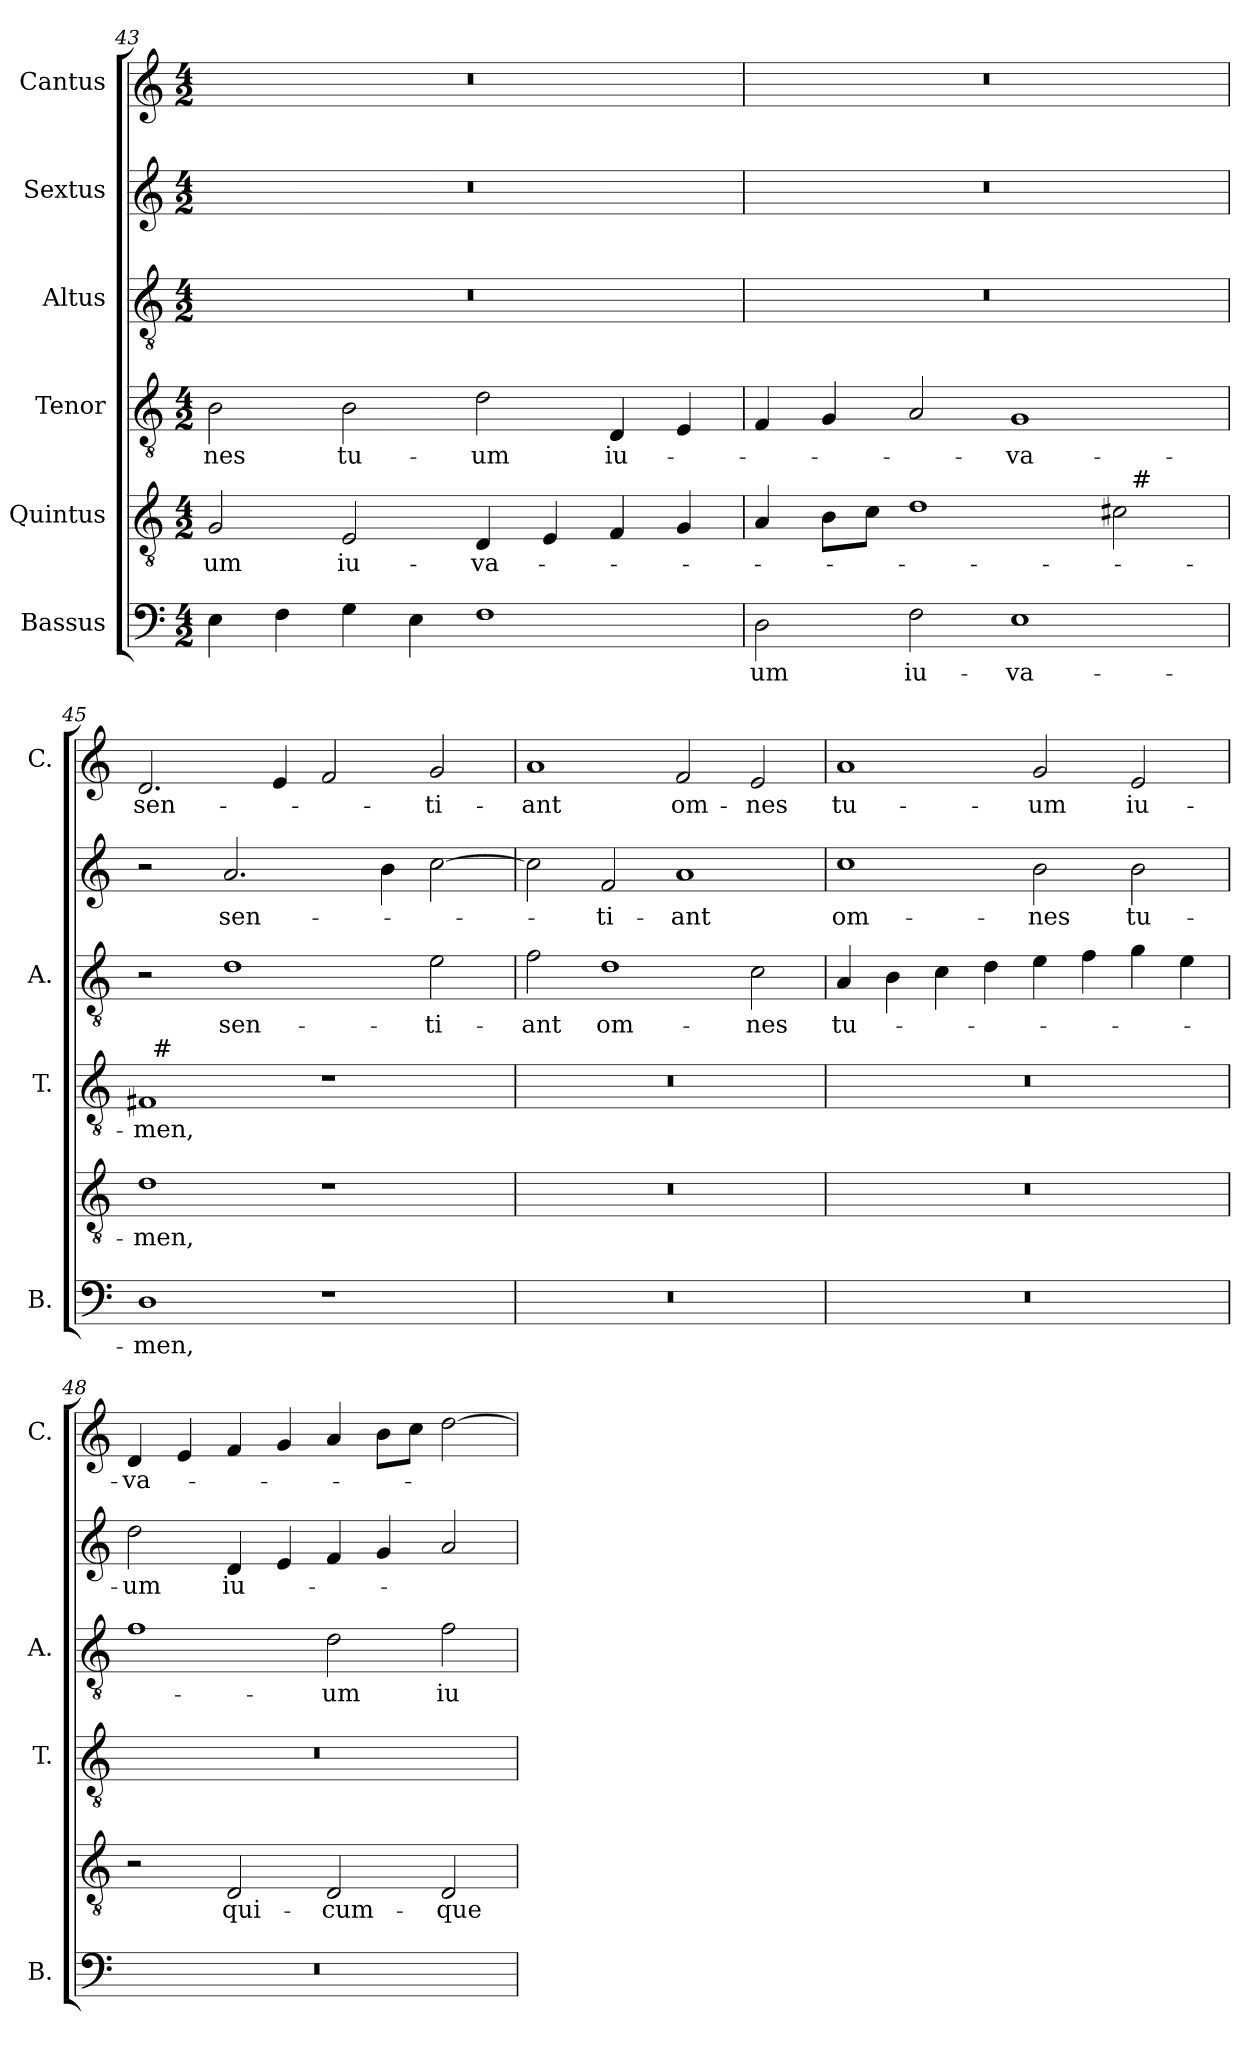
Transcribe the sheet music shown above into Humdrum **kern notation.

**kern	**text	**kern	**text	**kern	**text	**kern	**text	**kern	**text	**kern	**text
*part6	*part6	*part5	*part5	*part4	*part4	*part3	*part3	*part2	*part2	*part1	*part1
*staff6	*staff6	*staff5	*staff5	*staff4	*staff4	*staff3	*staff3	*staff2	*staff2	*staff1	*staff1
*I"Bassus	*	*I"Quintus	*	*I"Tenor	*	*I"Altus	*	*I"Sextus	*	*I"Cantus	*
*I'B.	*	*	*	*I'T.	*	*I'A.	*	*	*	*I'C.	*
!!LO:PB:g=z
*clefF4	*	*clefGv2	*	*clefGv2	*	*clefGv2	*	*clefG2	*	*clefG2	*
*	*	*ITrd7c12	*	*ITrd7c12	*	*ITrd7c12	*	*	*	*	*
*k[]	*	*k[]	*	*k[]	*	*k[]	*	*k[]	*	*k[]	*
*a:	*	*a:	*	*a:	*	*a:	*	*a:	*	*a:	*
*M4/2	*	*M4/2	*	*M4/2	*	*M4/2	*	*M4/2	*	*M4/2	*
=43	=43	=43	=43	=43	=43	=43	=43	=43	=43	=43	=43
!	!	!	!LO:LY:b	!	!LO:LY:b	!LO:N:vis=1	!	!LO:N:vis=1	!	!LO:N:vis=1	!
4E\	.	2GG/	-um	2BB\	-nes	0r	.	0r	.	0r	.
4F\	.	.	.	.	.	.	.	.	.	.	.
!	!	!	!LO:LY:b	!	!LO:LY:b	!	!	!	!	!	!
4G\	.	2EE/	iu-	2BB\	tu-	.	.	.	.	.	.
4E\	.	.	.	.	.	.	.	.	.	.	.
!	!	!	!LO:LY:b	!	!LO:LY:b	!	!	!	!	!	!
1F	.	4DD/	-va-	2D\	-um	.	.	.	.	.	.
.	.	4EE/	.	.	.	.	.	.	.	.	.
!	!	!	!	!	!LO:LY:b	!	!	!	!	!	!
.	.	4FF/	.	4DD/	iu-	.	.	.	.	.	.
.	.	4GG/	.	4EE/	.	.	.	.	.	.	.
=44	=44	=44	=44	=44	=44	=44	=44	=44	=44	=44	=44
!	!LO:LY:b	!	!	!	!	!LO:N:vis=1	!	!LO:N:vis=1	!	!LO:N:vis=1	!
*	*	*^	*	*	*	*	*	*	*	*	*
2D\	-um	4AA/	1ryy	.	4FF/	.	0r	.	0r	.	0r	.
.	.	8BB\L	.	.	4GG/	.	.	.	.	.	.	.
.	.	8C\J	.	.	.	.	.	.	.	.	.	.
!	!LO:LY:b	!	!	!	!	!	!	!	!	!	!	!
2F\	iu-	1D	.	.	2AA/	.	.	.	.	.	.	.
!	!LO:LY:b	!	!	!	!	!LO:LY:b	!	!	!	!	!	!
1E	-va-	.	2ryy	.	1GG	-va-	.	.	.	.	.	.
.	.	2C#\	32ryy	.	.	.	.	.	.	.	.	.
!	!	!	!LO:TX:a:t=#	!	!	!	!	!	!	!	!	!
.	.	.	4...ryy	.	.	.	.	.	.	.	.	.
=45	=45	=45	=45	=45	=45	=45	=45	=45	=45	=45	=45	=45
!	!LO:LY:b	!	!	!LO:LY:b	!	!LO:LY:b	!	!	!	!	!	!LO:LY:b
*	*	*v	*v	*	*^	*	*	*	*	*	*	*
1D	-men,	1D	-men,	1FF#	32ryy	-men,	2r	.	2r	.	2.d/	sen-
!	!	!	!	!	!LO:TX:a:t=#	!	!	!	!	!	!	!
.	.	.	.	.	1ryy	.	.	.	.	.	.	.
!	!	!	!	!	!	!	!	!LO:LY:b	!	!LO:LY:b	!	!
.	.	.	.	.	.	.	1D	sen-	2.a/	sen-	.	.
.	.	.	.	.	.	.	.	.	.	.	4e/	.
1r	.	1r	.	1r	.	.	.	.	.	.	2f/	.
.	.	.	.	.	2ryy	.	.	.	.	.	.	.
.	.	.	.	.	.	.	.	.	4b\	.	.	.
!	!	!	!	!	!	!	!	!LO:LY:b	!	!	!	!LO:LY:b
.	.	.	.	.	.	.	2E\	-ti-	[>2cc\	.	2g/	-ti-
.	.	.	.	.	4...ryy	.	.	.	.	.	.	.
=46	=46	=46	=46	=46	=46	=46	=46	=46	=46	=46	=46	=46
!LO:N:vis=1	!	!LO:N:vis=1	!	!LO:N:vis=1	!	!	!	!LO:LY:b	!	!	!	!LO:LY:b
*	*	*	*	*v	*v	*	*	*	*	*	*	*
0r	.	0r	.	0r	.	2F\	-ant	2cc\]	.	1a	-ant
!	!	!	!	!	!	!	!LO:LY:b	!	!LO:LY:b	!	!
.	.	.	.	.	.	1D	om-	2f/	-ti-	.	.
!	!	!	!	!	!	!	!	!	!LO:LY:b	!	!LO:LY:b
.	.	.	.	.	.	.	.	1a	-ant	2f/	om-
!	!	!	!	!	!	!	!LO:LY:b	!	!	!	!LO:LY:b
.	.	.	.	.	.	2C\	-nes	.	.	2e/	-nes
=47	=47	=47	=47	=47	=47	=47	=47	=47	=47	=47	=47
!LO:N:vis=1	!	!LO:N:vis=1	!	!LO:N:vis=1	!	!	!LO:LY:b	!	!LO:LY:b	!	!LO:LY:b
0r	.	0r	.	0r	.	4AA/	tu-	1cc	om-	1a	tu-
.	.	.	.	.	.	4BB\	.	.	.	.	.
.	.	.	.	.	.	4C\	.	.	.	.	.
.	.	.	.	.	.	4D\	.	.	.	.	.
!	!	!	!	!	!	!	!	!	!LO:LY:b	!	!LO:LY:b
.	.	.	.	.	.	4E\	.	2b\	-nes	2g/	-um
.	.	.	.	.	.	4F\	.	.	.	.	.
!	!	!	!	!	!	!	!	!	!LO:LY:b	!	!LO:LY:b
.	.	.	.	.	.	4G\	.	2b\	tu-	2e/	iu-
.	.	.	.	.	.	4E\	.	.	.	.	.
!!LO:LB:g=z
=48	=48	=48	=48	=48	=48	=48	=48	=48	=48	=48	=48
!LO:N:vis=1	!	!	!	!LO:N:vis=1	!	!	!	!	!LO:LY:b	!	!LO:LY:b
0r	.	2r	.	0r	.	1F	.	2dd\	-um	4d/	-va-
.	.	.	.	.	.	.	.	.	.	4e/	.
!	!	!	!LO:LY:b	!	!	!	!	!	!LO:LY:b	!	!
.	.	2DD/	qui-	.	.	.	.	4d/	iu-	4f/	.
.	.	.	.	.	.	.	.	4e/	.	4g/	.
!	!	!	!LO:LY:b	!	!	!	!LO:LY:b	!	!	!	!
.	.	2DD/	-cum-	.	.	2D\	-um	4f/	.	4a/	.
.	.	.	.	.	.	.	.	4g/	.	8b\L	.
.	.	.	.	.	.	.	.	.	.	8cc\J	.
!	!	!	!LO:LY:b	!	!	!	!LO:LY:b	!	!	!	!
.	.	2DD/	-que	.	.	2F\	iu-	2a/	.	[>2dd\	.
=	=	=	=	=	=	=	=	=	=	=	=
*-	*-	*-	*-	*-	*-	*-	*-	*-	*-	*-	*-
